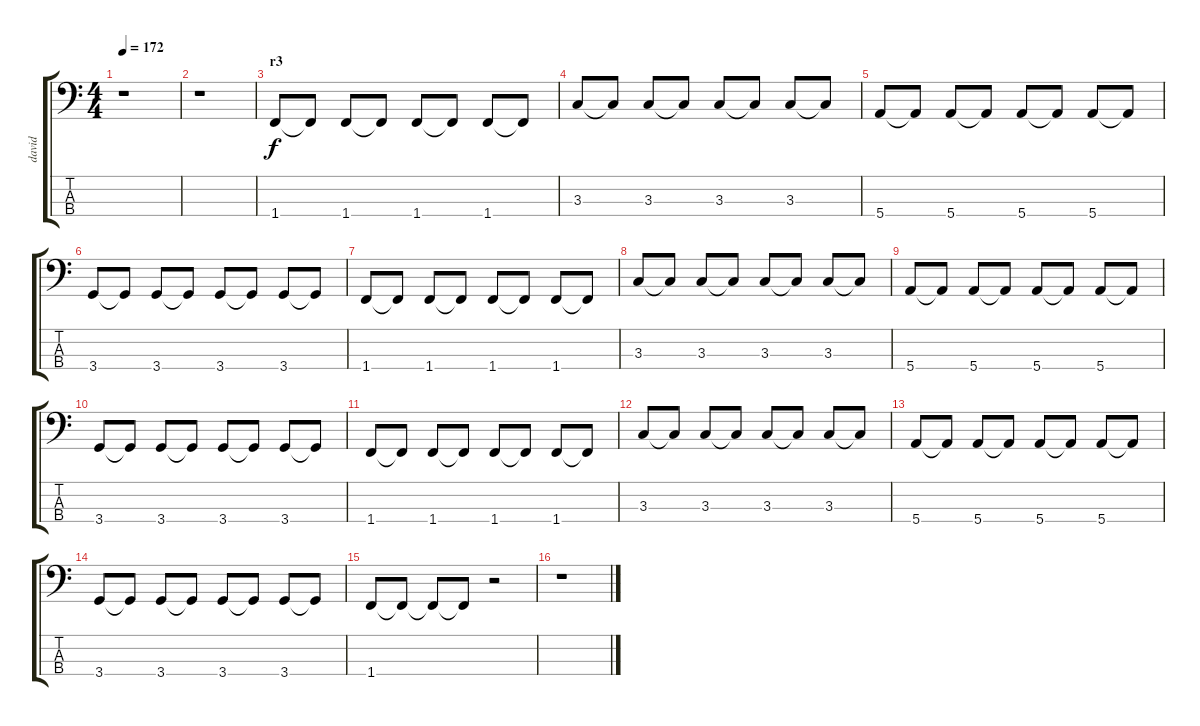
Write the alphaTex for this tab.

\track ("david" "david") {instrument electricbassfinger}
\staff {score tabs}
\tuning (G2 D2 A1 E1) {hide}
\ts (4 4)
\tempo 172
\clef f4
\ks c
r.1{dy f} |
r.1 |
\section ("" "r3")
1.4.8 1.4{t}.8 1.4.8 1.4{t}.8 1.4.8 1.4{t}.8 1.4.8 1.4{t}.8 |
3.3.8 3.3{t}.8 3.3.8 3.3{t}.8 3.3.8 3.3{t}.8 3.3.8 3.3{t}.8 |
5.4.8 5.4{t}.8 5.4.8 5.4{t}.8 5.4.8 5.4{t}.8 5.4.8 5.4{t}.8 |
3.4.8 3.4{t}.8 3.4.8 3.4{t}.8 3.4.8 3.4{t}.8 3.4.8 3.4{t}.8 |
1.4.8 1.4{t}.8 1.4.8 1.4{t}.8 1.4.8 1.4{t}.8 1.4.8 1.4{t}.8 |
3.3.8 3.3{t}.8 3.3.8 3.3{t}.8 3.3.8 3.3{t}.8 3.3.8 3.3{t}.8 |
5.4.8 5.4{t}.8 5.4.8 5.4{t}.8 5.4.8 5.4{t}.8 5.4.8 5.4{t}.8 |
3.4.8 3.4{t}.8 3.4.8 3.4{t}.8 3.4.8 3.4{t}.8 3.4.8 3.4{t}.8 |
1.4.8 1.4{t}.8 1.4.8 1.4{t}.8 1.4.8 1.4{t}.8 1.4.8 1.4{t}.8 |
3.3.8 3.3{t}.8 3.3.8 3.3{t}.8 3.3.8 3.3{t}.8 3.3.8 3.3{t}.8 |
5.4.8 5.4{t}.8 5.4.8 5.4{t}.8 5.4.8 5.4{t}.8 5.4.8 5.4{t}.8 |
3.4.8 3.4{t}.8 3.4.8 3.4{t}.8 3.4.8 3.4{t}.8 3.4.8 3.4{t}.8 |
1.4.8 1.4{t}.8 1.4{t}.8 1.4{t}.8 r.2 |
r.1
